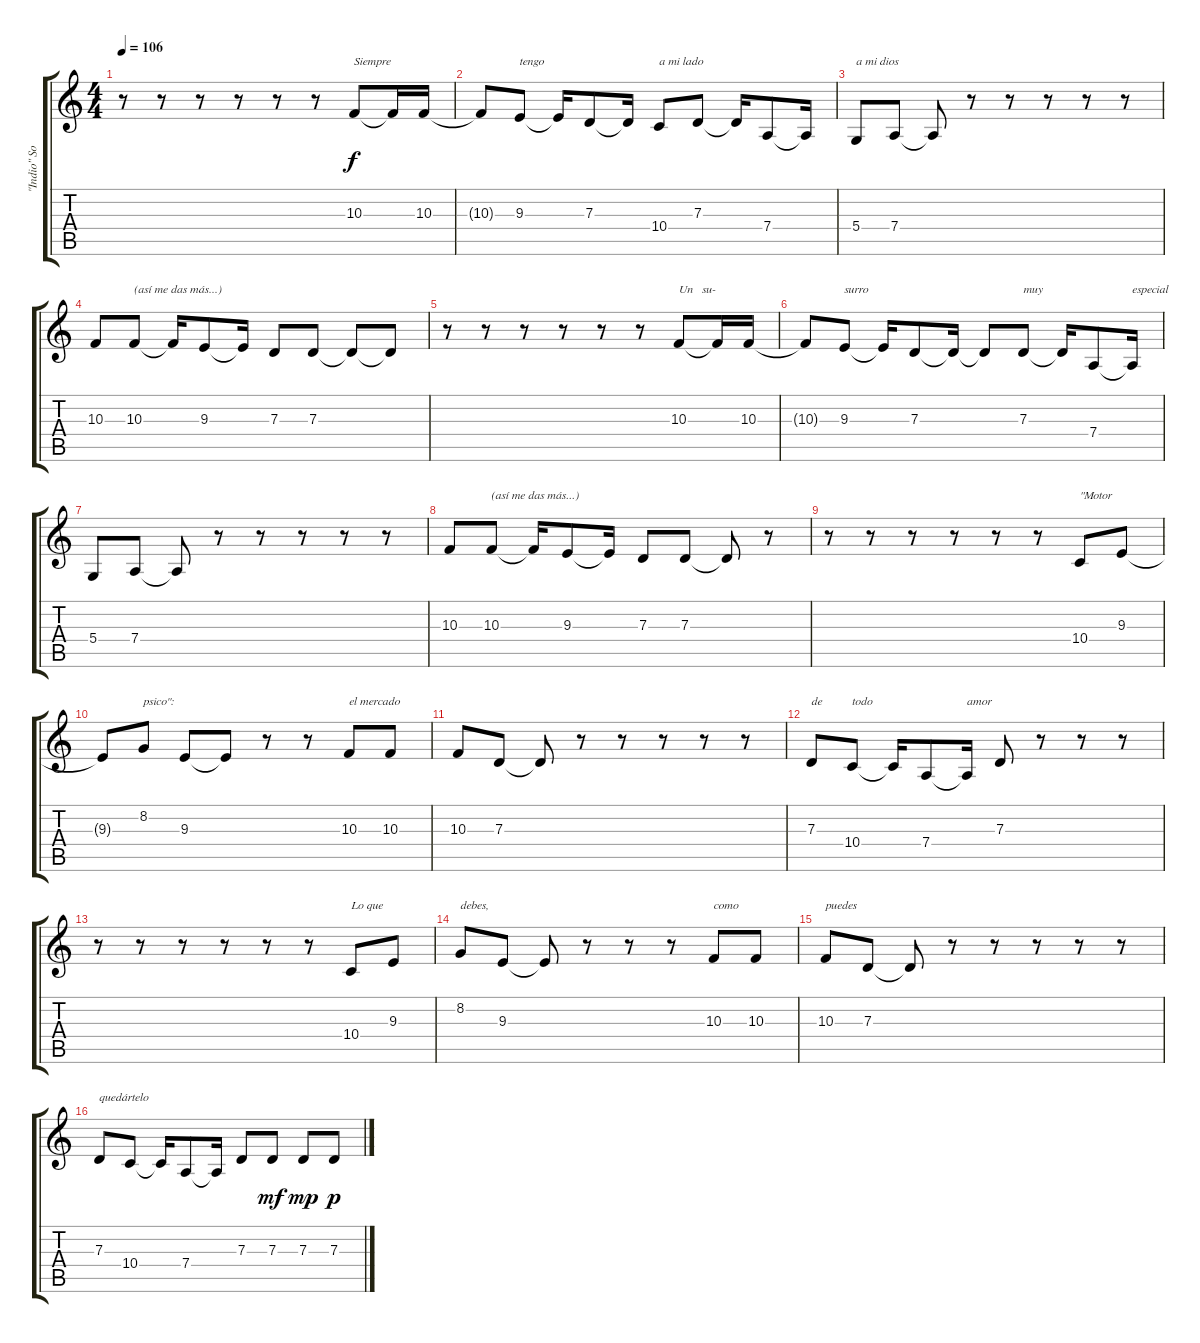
\track ("\"Indio\" Solari" "\"Indio\" So") {instrument lead2sawtooth}
\staff {score tabs}
\tuning (E4 B3 G3 D3 A2 E2) {hide}
\ts (4 4)
\tempo 106
\clef g2
\ks c
r.8{dy p} r.8 r.8 r.8 r.8 r.8 10.3.8{txt "Siempre" dy f} 10.3{t}.16 10.3.16 |
10.3{t}.8 9.3.8{txt "tengo"} 9.3{t}.16 7.3.8 7.3{t}.16 10.4.8{txt "a mi lado"} 7.3.8 7.3{t}.16 7.4.8 7.4{t}.16 |
5.4.8{txt "a mi dios"} 7.4.8 7.4{t}.8 r.8 r.8 r.8 r.8 r.8 |
10.3.8 10.3.8{txt "(así me das más...) "} 10.3{t}.16 9.3.8 9.3{t}.16 7.3.8 7.3.8 7.3{t}.8 7.3{t}.8 |
r.8 r.8 r.8 r.8 r.8 r.8 10.3.8{txt "Un   su-"} 10.3{t}.16 10.3.16 |
10.3{t}.8 9.3.8{txt "surro"} 9.3{t}.16 7.3.8 7.3{t}.16 7.3{t}.8 7.3.8{txt "muy"} 7.3{t}.16 7.4.8 7.4{t}.16{txt "especial"} |
5.4.8 7.4.8 7.4{t}.8 r.8 r.8 r.8 r.8 r.8 |
10.3.8 10.3.8{txt "(así me das más...) "} 10.3{t}.16 9.3.8 9.3{t}.16 7.3.8 7.3.8 7.3{t}.8 r.8 |
r.8 r.8 r.8 r.8 r.8 r.8 10.4.8{txt "\"Motor"} 9.3.8 |
9.3{t}.8 8.2.8{txt "psico\": "} 9.3.8 9.3{t}.8 r.8 r.8 10.3.8{txt "el mercado"} 10.3.8 |
10.3.8 7.3.8 7.3{t}.8 r.8 r.8 r.8 r.8 r.8 |
7.3.8{txt "de"} 10.4.8{txt "todo"} 10.4{t}.16 7.4.8 7.4{t}.16{txt "amor"} 7.3.8 r.8 r.8 r.8 |
r.8 r.8 r.8 r.8 r.8 r.8 10.4.8{txt "Lo que"} 9.3.8 |
8.2.8{txt "debes,"} 9.3.8 9.3{t}.8 r.8 r.8 r.8 10.3.8{txt "como"} 10.3.8 |
10.3.8{txt "puedes"} 7.3.8 7.3{t}.8 r.8 r.8 r.8 r.8 r.8 |
7.3.8{txt "quedártelo"} 10.4.8 10.4{t}.16 7.4.8 7.4{t}.16 7.3.8 7.3.8{dy mf} 7.3.8{dy mp} 7.3.8{dy p}
